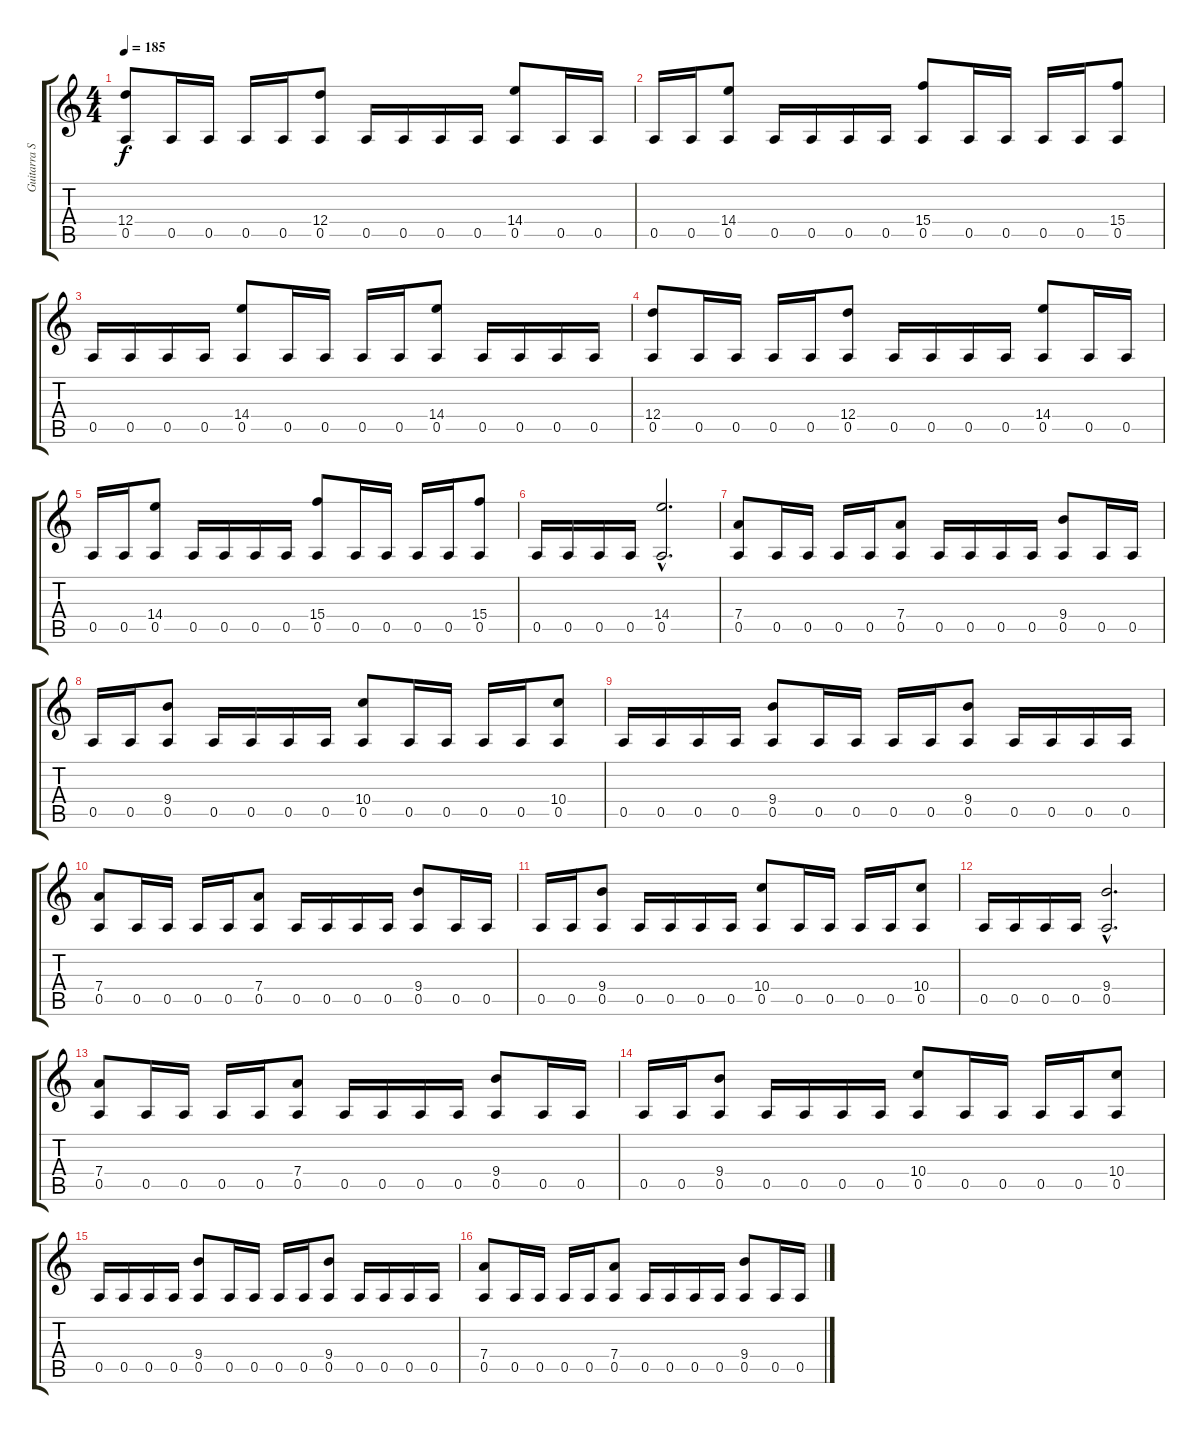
\track ("Guitarra Solista" "Guitarra S") {instrument distortionguitar}
\staff {score tabs}
\tuning (E4 B3 G3 D3 A2 E2) {hide}
\ts (4 4)
\tempo 185
\clef g2
\ks c
(12.4 0.5).8{dy f} 0.5.16 0.5.16 0.5.16 0.5.16 (12.4 0.5).8 0.5.16 0.5.16 0.5.16 0.5.16 (14.4 0.5).8 0.5.16 0.5.16 |
0.5.16 0.5.16 (14.4 0.5).8 0.5.16 0.5.16 0.5.16 0.5.16 (15.4 0.5).8 0.5.16 0.5.16 0.5.16 0.5.16 (15.4 0.5).8 |
0.5.16 0.5.16 0.5.16 0.5.16 (14.4 0.5).8 0.5.16 0.5.16 0.5.16 0.5.16 (14.4 0.5).8 0.5.16 0.5.16 0.5.16 0.5.16 |
(12.4 0.5).8 0.5.16 0.5.16 0.5.16 0.5.16 (12.4 0.5).8 0.5.16 0.5.16 0.5.16 0.5.16 (14.4 0.5).8 0.5.16 0.5.16 |
0.5.16 0.5.16 (14.4 0.5).8 0.5.16 0.5.16 0.5.16 0.5.16 (15.4 0.5).8 0.5.16 0.5.16 0.5.16 0.5.16 (15.4 0.5).8 |
0.5.16 0.5.16 0.5.16 0.5.16 (14.4{hac} 0.5{hac}).2{d} |
(7.4 0.5).8 0.5.16 0.5.16 0.5.16 0.5.16 (7.4 0.5).8 0.5.16 0.5.16 0.5.16 0.5.16 (9.4 0.5).8 0.5.16 0.5.16 |
0.5.16 0.5.16 (9.4 0.5).8 0.5.16 0.5.16 0.5.16 0.5.16 (10.4 0.5).8 0.5.16 0.5.16 0.5.16 0.5.16 (10.4 0.5).8 |
0.5.16 0.5.16 0.5.16 0.5.16 (9.4 0.5).8 0.5.16 0.5.16 0.5.16 0.5.16 (9.4 0.5).8 0.5.16 0.5.16 0.5.16 0.5.16 |
(7.4 0.5).8 0.5.16 0.5.16 0.5.16 0.5.16 (7.4 0.5).8 0.5.16 0.5.16 0.5.16 0.5.16 (9.4 0.5).8 0.5.16 0.5.16 |
0.5.16 0.5.16 (9.4 0.5).8 0.5.16 0.5.16 0.5.16 0.5.16 (10.4 0.5).8 0.5.16 0.5.16 0.5.16 0.5.16 (10.4 0.5).8 |
0.5.16 0.5.16 0.5.16 0.5.16 (9.4{hac} 0.5{hac}).2{d} |
(7.4 0.5).8 0.5.16 0.5.16 0.5.16 0.5.16 (7.4 0.5).8 0.5.16 0.5.16 0.5.16 0.5.16 (9.4 0.5).8 0.5.16 0.5.16 |
0.5.16 0.5.16 (9.4 0.5).8 0.5.16 0.5.16 0.5.16 0.5.16 (10.4 0.5).8 0.5.16 0.5.16 0.5.16 0.5.16 (10.4 0.5).8 |
0.5.16 0.5.16 0.5.16 0.5.16 (9.4 0.5).8 0.5.16 0.5.16 0.5.16 0.5.16 (9.4 0.5).8 0.5.16 0.5.16 0.5.16 0.5.16 |
(7.4 0.5).8 0.5.16 0.5.16 0.5.16 0.5.16 (7.4 0.5).8 0.5.16 0.5.16 0.5.16 0.5.16 (9.4 0.5).8 0.5.16 0.5.16
